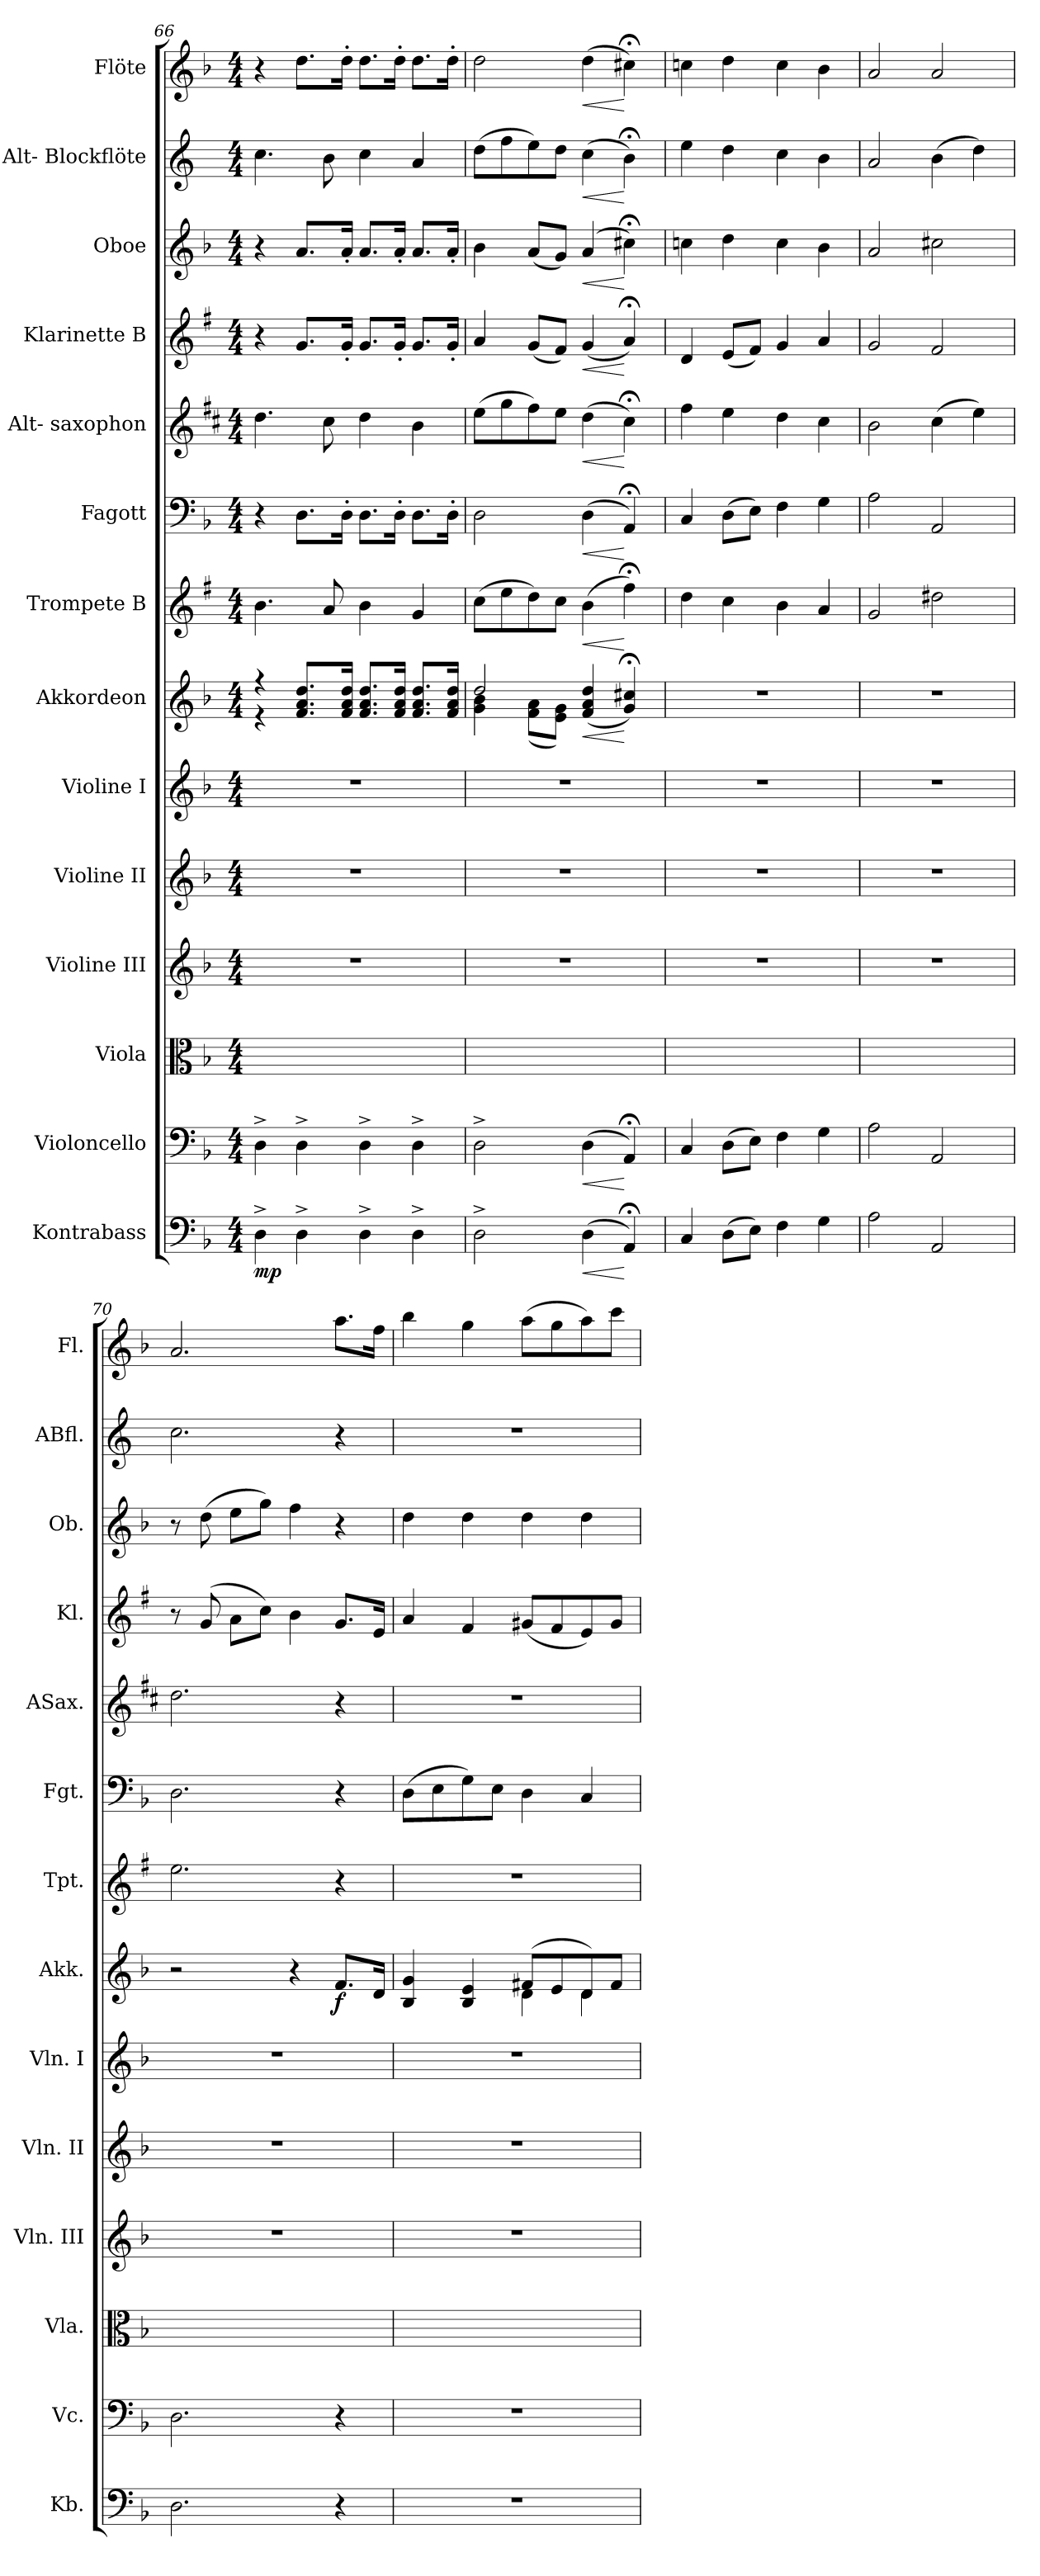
**kern	**dynam	**kern	**dynam	**kern	**kern	**kern	**kern	**kern	**dynam	**kern	**dynam	**kern	**dynam	**kern	**dynam	**kern	**dynam	**kern	**dynam	**kern	**dynam	**kern	**dynam
*part14	*part14	*part13	*part13	*part12	*part11	*part10	*part9	*part8	*part8	*part7	*part7	*part6	*part6	*part5	*part5	*part4	*part4	*part3	*part3	*part2	*part2	*part1	*part1
*staff14	*staff14	*staff13	*staff13	*staff12	*staff11	*staff10	*staff9	*staff8	*staff8	*staff7	*staff7	*staff6	*staff6	*staff5	*staff5	*staff4	*staff4	*staff3	*staff3	*staff2	*staff2	*staff1	*staff1
*I"Kontrabass	*	*I"Violoncello	*	*I"Viola	*I"Violine III	*I"Violine II	*I"Violine I	*I"Akkordeon	*	*I"Trompete B	*	*I"Fagott	*	*I"Alt- saxophon	*	*I"Klarinette B	*	*I"Oboe	*	*I"Alt- Blockflöte	*	*I"Flöte	*
*I'Kb.	*	*I'Vc.	*	*I'Vla.	*I'Vln. III	*I'Vln. II	*I'Vln. I	*I'Akk.	*	*I'Tpt.	*	*I'Fgt.	*	*I'ASax.	*	*I'Kl.	*	*I'Ob.	*	*I'ABfl.	*	*I'Fl.	*
*clefF4	*	*clefF4	*	*clefC3	*clefG2	*clefG2	*clefG2	*clefG2	*	*clefG2	*	*clefF4	*	*clefG2	*	*clefG2	*	*clefG2	*	*clefG2	*	*clefG2	*
*ITrd7c12	*	*	*	*	*	*	*	*	*	*ITrd1c2	*	*	*	*ITrd5c9	*	*ITrd1c2	*	*	*	*ITrd-3c-5	*	*	*
*k[b-]	*	*k[b-]	*	*k[b-]	*k[b-]	*k[b-]	*k[b-]	*k[b-]	*	*k[b-]	*	*k[b-]	*	*k[b-]	*	*k[b-]	*	*k[b-]	*	*k[b-]	*	*k[b-]	*
*d:	*	*d:	*	*d:	*d:	*d:	*d:	*d:	*	*d:	*	*d:	*	*d:	*	*d:	*	*d:	*	*d:	*	*d:	*
*M4/4	*	*M4/4	*	*M4/4	*M4/4	*M4/4	*M4/4	*M4/4	*	*M4/4	*	*M4/4	*	*M4/4	*	*M4/4	*	*M4/4	*	*M4/4	*	*M4/4	*
=66	=66	=66	=66	=66	=66	=66	=66	=66	=66	=66	=66	=66	=66	=66	=66	=66	=66	=66	=66	=66	=66	=66	=66
*	*	*	*	*	*	*	*	*^	*	*	*	*	*	*	*	*	*	*	*	*	*	*	*
*	*	*	*	*	*	*	*	*	*^	*	*	*	*	*	*	*	*	*	*	*	*	*	*	*
4DD^i\	mp	4D^i\	.	1ryy	1r	1r	1r	4r	4ryy	4r	.	4.ai\	.	4r	.	4.fi\	.	4r	.	4r	.	4.ffi\	.	4r	.
4DD^i\	.	4D^i\	.	.	.	.	.	8.fi/ 8.ai 8.ddiL	2.ryy	2.ryy	.	.	.	8.Di\L	.	.	.	8.fi/L	.	8.ai/L	.	.	.	8.ddi\L	.
.	.	.	.	.	.	.	.	.	.	.	.	8gi/	.	.	.	8ei\	.	.	.	.	.	8eei\	.	.	.
.	.	.	.	.	.	.	.	16fi/ 16ai 16ddiJk	.	.	.	.	.	16D'i\Jk	.	.	.	16f'i/Jk	.	16a'i/Jk	.	.	.	16dd'i\Jk	.
4DD^i\	.	4D^i\	.	.	.	.	.	8.fi/ 8.ai 8.ddiL	.	.	.	4ai\	.	8.Di\L	.	4fi\	.	8.fi/L	.	8.ai/L	.	4ffi\	.	8.ddi\L	.
.	.	.	.	.	.	.	.	16fi/ 16ai 16ddiJk	.	.	.	.	.	16D'i\Jk	.	.	.	16f'i/Jk	.	16a'i/Jk	.	.	.	16dd'i\Jk	.
4DD^i\	.	4D^i\	.	.	.	.	.	8.fi/ 8.ai 8.ddiL	.	.	.	4fi/	.	8.Di\L	.	4di\	.	8.fi/L	.	8.ai/L	.	4ddi/	.	8.ddi\L	.
.	.	.	.	.	.	.	.	16fi/ 16ai 16ddiJk	.	.	.	.	.	16D'i\Jk	.	.	.	16f'i/Jk	.	16a'i/Jk	.	.	.	16dd'i\Jk	.
*	*	*	*	*	*	*	*	*	*v	*v	*	*	*	*	*	*	*	*	*	*	*	*	*	*	*
=67	=67	=67	=67	=67	=67	=67	=67	=67	=67	=67	=67	=67	=67	=67	=67	=67	=67	=67	=67	=67	=67	=67	=67	=67
2DD^i\	.	2D^i\	.	1ryy	1r	1r	1r	2ddi/	4gi\ 4b-i	.	(8b-i\L	.	2Di\	.	(8gi\L	.	4gi/	.	4b-i\	.	(8ggi\L	.	2ddi\	.
.	.	.	.	.	.	.	.	.	.	.	8ddi\	.	.	.	8b-i\	.	.	.	.	.	8bb-i\	.	.	.
.	.	.	.	.	.	.	.	.	(8fi\ 8aiL	.	8cci\)	.	.	.	8ai\)	.	(8fi/L	.	(8ai/L	.	8aai\)	.	.	.
.	.	.	.	.	.	.	.	.	8ei\ 8giJ)	.	8b-i\J	.	.	.	8gi\J	.	8ei/J)	.	8gi/J)	.	8ggi\J	.	.	.
!	!LO:HP:b	!	!LO:HP:b	!	!	!	!	!	!	!LO:HP:b	!	!LO:HP:b	!	!LO:HP:b	!	!LO:HP:b	!	!LO:HP:b	!	!LO:HP:b	!	!LO:HP:b	!	!LO:HP:b
(4DDi\	<	(4Di\	<	.	.	.	.	(4fi/ 4ai 4ddi	2ryy	<	(4ai\	<	(4Di\	<	(4fi\	<	(4fi/	<	(4ai/	<	(4ffi\	<	(4ddi\	<
4AAA;i/)	[	4AA;i/)	[	.	.	.	.	4gi/; 4cc#Xi;)	.	[	4ee;i\)	[	4AA;i/)	[	4e;i\)	[	4g;i/)	[	4cc#X;i\)	[	4ee;i\)	[	4cc#X;i\)	[
*	*	*	*	*	*	*	*	*v	*v	*	*	*	*	*	*	*	*	*	*	*	*	*	*	*
=68	=68	=68	=68	=68	=68	=68	=68	=68	=68	=68	=68	=68	=68	=68	=68	=68	=68	=68	=68	=68	=68	=68	=68
4CCi/	.	4Ci/	.	1ryy	1r	1r	1r	1r	.	4cci\	.	4Ci/	.	4ai\	.	4ci/	.	4ccni\	.	4aai\	.	4ccni\	.
(8DDi\L	.	(8Di\L	.	.	.	.	.	.	.	4b-i\	.	(8Di\L	.	4gi\	.	(8di/L	.	4ddi\	.	4ggi\	.	4ddi\	.
8EEi\J)	.	8Ei\J)	.	.	.	.	.	.	.	.	.	8Ei\J)	.	.	.	8ei/J)	.	.	.	.	.	.	.
4FFi\	.	4Fi\	.	.	.	.	.	.	.	4ai\	.	4Fi\	.	4fi\	.	4fi/	.	4cci\	.	4ffi\	.	4cci\	.
4GGi\	.	4Gi\	.	.	.	.	.	.	.	4gi/	.	4Gi\	.	4ei\	.	4gi/	.	4b-i\	.	4eei\	.	4b-i\	.
=69	=69	=69	=69	=69	=69	=69	=69	=69	=69	=69	=69	=69	=69	=69	=69	=69	=69	=69	=69	=69	=69	=69	=69
2AAi\	.	2Ai\	.	1ryy	1r	1r	1r	1r	.	2fi/	.	2Ai\	.	2di\	.	2fi/	.	2ai/	.	2ddi/	.	2ai/	.
2AAAi/	.	2AAi/	.	.	.	.	.	.	.	2cc#Xi\	.	2AAi/	.	(4ei\	.	2ei/	.	2cc#Xi\	.	(4eei\	.	2ai/	.
.	.	.	.	.	.	.	.	.	.	.	.	.	.	4gi\)	.	.	.	.	.	4ggi\)	.	.	.
=70	=70	=70	=70	=70	=70	=70	=70	=70	=70	=70	=70	=70	=70	=70	=70	=70	=70	=70	=70	=70	=70	=70	=70
2.DDi\	.	2.Di\	.	1ryy	1r	1r	1r	2r	.	2.ddi\	.	2.Di\	.	2.fi\	.	8r	.	8r	.	2.ffi\	.	2.ai/	.
.	.	.	.	.	.	.	.	.	.	.	.	.	.	.	.	(8fi/	.	(8ddi\	.	.	.	.	.
.	.	.	.	.	.	.	.	.	.	.	.	.	.	.	.	8gi\L	.	8eei\L	.	.	.	.	.
.	.	.	.	.	.	.	.	.	.	.	.	.	.	.	.	8b-i\J)	.	8ggi\J)	.	.	.	.	.
.	.	.	.	.	.	.	.	4r	.	.	.	.	.	.	.	4ai\	.	4ffi\	.	.	.	.	.
4r	.	4r	.	.	.	.	.	8.fi/L	f	4r	.	4r	.	4r	.	8.fi/L	.	4r	.	4r	.	8.aai\L	.
.	.	.	.	.	.	.	.	16di/Jk	.	.	.	.	.	.	.	16di/Jk	.	.	.	.	.	16ffi\Jk	.
=71	=71	=71	=71	=71	=71	=71	=71	=71	=71	=71	=71	=71	=71	=71	=71	=71	=71	=71	=71	=71	=71	=71	=71
*	*	*	*	*	*	*	*	*^	*	*	*	*	*	*	*	*	*	*	*	*	*	*	*
1r	.	1r	.	1ryy	1r	1r	1r	4B-i/ 4gi	2ryy	.	1r	.	(8Di\L	.	1r	.	4gi/	.	4ddi\	.	1r	.	4bb-i\	.
.	.	.	.	.	.	.	.	.	.	.	.	.	8Ei\	.	.	.	.	.	.	.	.	.	.	.
.	.	.	.	.	.	.	.	4B-i/ 4ei	.	.	.	.	8Gi\)	.	.	.	4ei/	.	4ddi\	.	.	.	4ggi\	.
.	.	.	.	.	.	.	.	.	.	.	.	.	8Ei\J	.	.	.	.	.	.	.	.	.	.	.
.	.	.	.	.	.	.	.	(8f#Xi/L	4di\	.	.	.	4Di\	.	.	.	(8f#Xi/L	.	4ddi\	.	.	.	(8aai\L	.
.	.	.	.	.	.	.	.	8ei/	.	.	.	.	.	.	.	.	8ei/	.	.	.	.	.	8ggi\	.
.	.	.	.	.	.	.	.	8di/)	4di\	.	.	.	4Ci/	.	.	.	8di/)	.	4ddi\	.	.	.	8aai\)	.
.	.	.	.	.	.	.	.	8f#i/J	.	.	.	.	.	.	.	.	8f#i/J	.	.	.	.	.	8ccci\J	.
*	*	*	*	*	*	*	*	*v	*v	*	*	*	*	*	*	*	*	*	*	*	*	*	*	*
=	=	=	=	=	=	=	=	=	=	=	=	=	=	=	=	=	=	=	=	=	=	=	=
*-	*-	*-	*-	*-	*-	*-	*-	*-	*-	*-	*-	*-	*-	*-	*-	*-	*-	*-	*-	*-	*-	*-	*-
